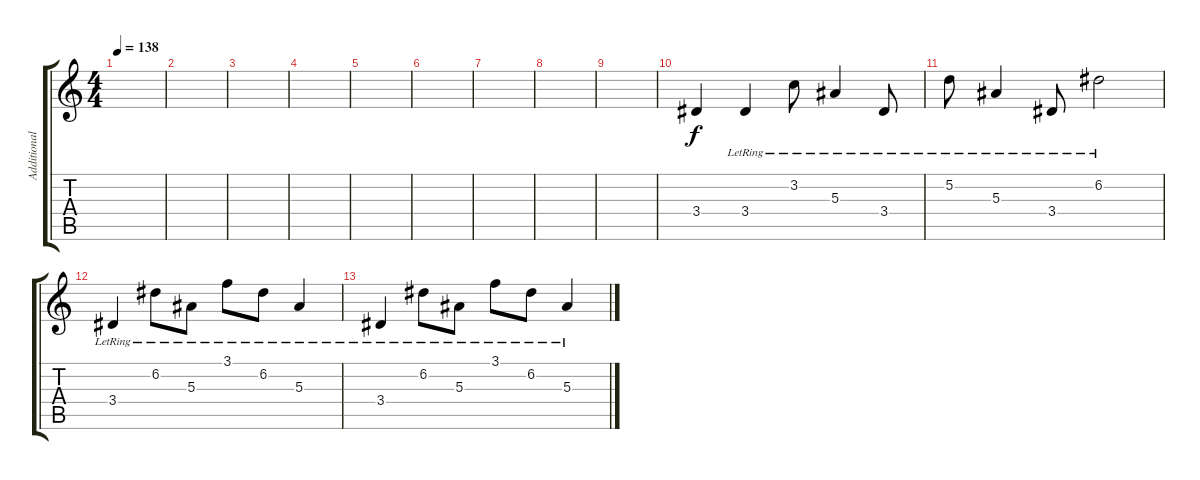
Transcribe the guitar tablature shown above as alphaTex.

\track ("Additional Guitar" "Additional") {instrument distortionguitar}
\staff {score tabs}
\tuning (D4 A3 F3 C3 G2 C2) {hide}
\ts (4 4)
\tempo 138
\clef g2
\ks c
|
|
|
|
|
|
|
|
|
3.4.4 3.4{lr}.4 3.2{lr}.8 5.3{lr}.4 3.4{lr}.8 |
5.2{lr}.8 5.3{lr}.4 3.4{lr}.8 6.2{lr}.2 |
3.4{lr}.4 6.2{lr}.8 5.3{lr}.8 3.1{lr}.8 6.2{lr}.8 5.3{lr}.4 |
3.4{lr}.4 6.2{lr}.8 5.3{lr}.8 3.1{lr}.8 6.2{lr}.8 5.3{lr}.4
